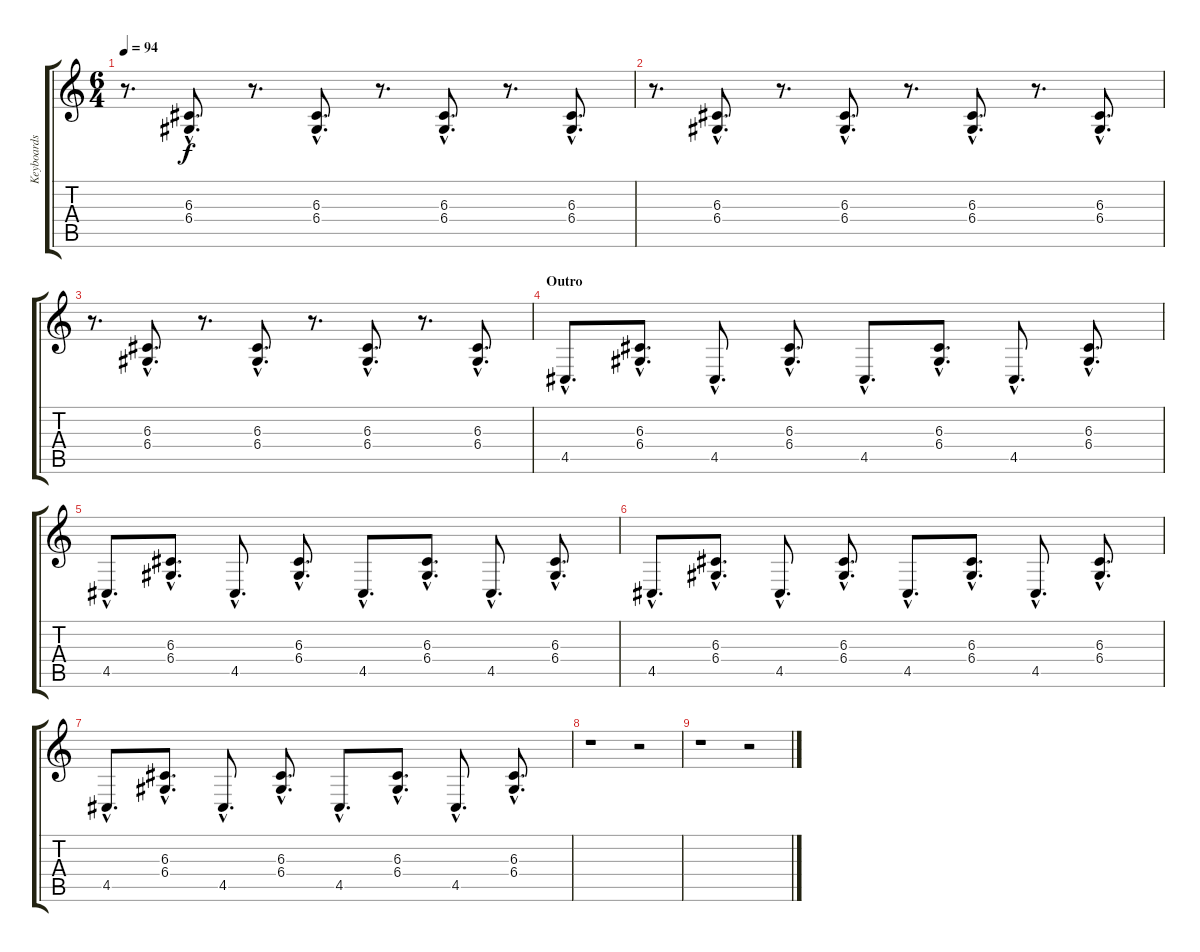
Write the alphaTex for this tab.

\track ("Keyboards 2" "Keyboards ") {instrument englishhorn}
\staff {score tabs}
\tuning (E4 B3 G3 D3 A2 E2) {hide}
\ts (6 4)
\tempo 94
\clef g2
\ks c
r.8{d dy f} (6.3{hac} 6.4{hac}).8{d} r.8{d} (6.3{hac} 6.4{hac}).8{d} r.8{d} (6.3{hac} 6.4{hac}).8{d} r.8{d} (6.3{hac} 6.4{hac}).8{d} |
r.8{d} (6.3{hac} 6.4{hac}).8{d} r.8{d} (6.3{hac} 6.4{hac}).8{d} r.8{d} (6.3{hac} 6.4{hac}).8{d} r.8{d} (6.3{hac} 6.4{hac}).8{d} |
r.8{d} (6.3{hac} 6.4{hac}).8{d} r.8{d} (6.3{hac} 6.4{hac}).8{d} r.8{d} (6.3{hac} 6.4{hac}).8{d} r.8{d} (6.3{hac} 6.4{hac}).8{d} |
\section ("" "Outro")
4.5{hac}.8{d} (6.3{hac} 6.4{hac}).8{d} 4.5{hac}.8{d} (6.3{hac} 6.4{hac}).8{d} 4.5{hac}.8{d} (6.3{hac} 6.4{hac}).8{d} 4.5{hac}.8{d} (6.3{hac} 6.4{hac}).8{d} |
4.5{hac}.8{d} (6.3{hac} 6.4{hac}).8{d} 4.5{hac}.8{d} (6.3{hac} 6.4{hac}).8{d} 4.5{hac}.8{d} (6.3{hac} 6.4{hac}).8{d} 4.5{hac}.8{d} (6.3{hac} 6.4{hac}).8{d} |
4.5{hac}.8{d} (6.3{hac} 6.4{hac}).8{d} 4.5{hac}.8{d} (6.3{hac} 6.4{hac}).8{d} 4.5{hac}.8{d} (6.3{hac} 6.4{hac}).8{d} 4.5{hac}.8{d} (6.3{hac} 6.4{hac}).8{d} |
4.5{hac}.8{d} (6.3{hac} 6.4{hac}).8{d} 4.5{hac}.8{d} (6.3{hac} 6.4{hac}).8{d} 4.5{hac}.8{d} (6.3{hac} 6.4{hac}).8{d} 4.5{hac}.8{d} (6.3{hac} 6.4{hac}).8{d} |
r.1 r.2 |
r.1 r.2
